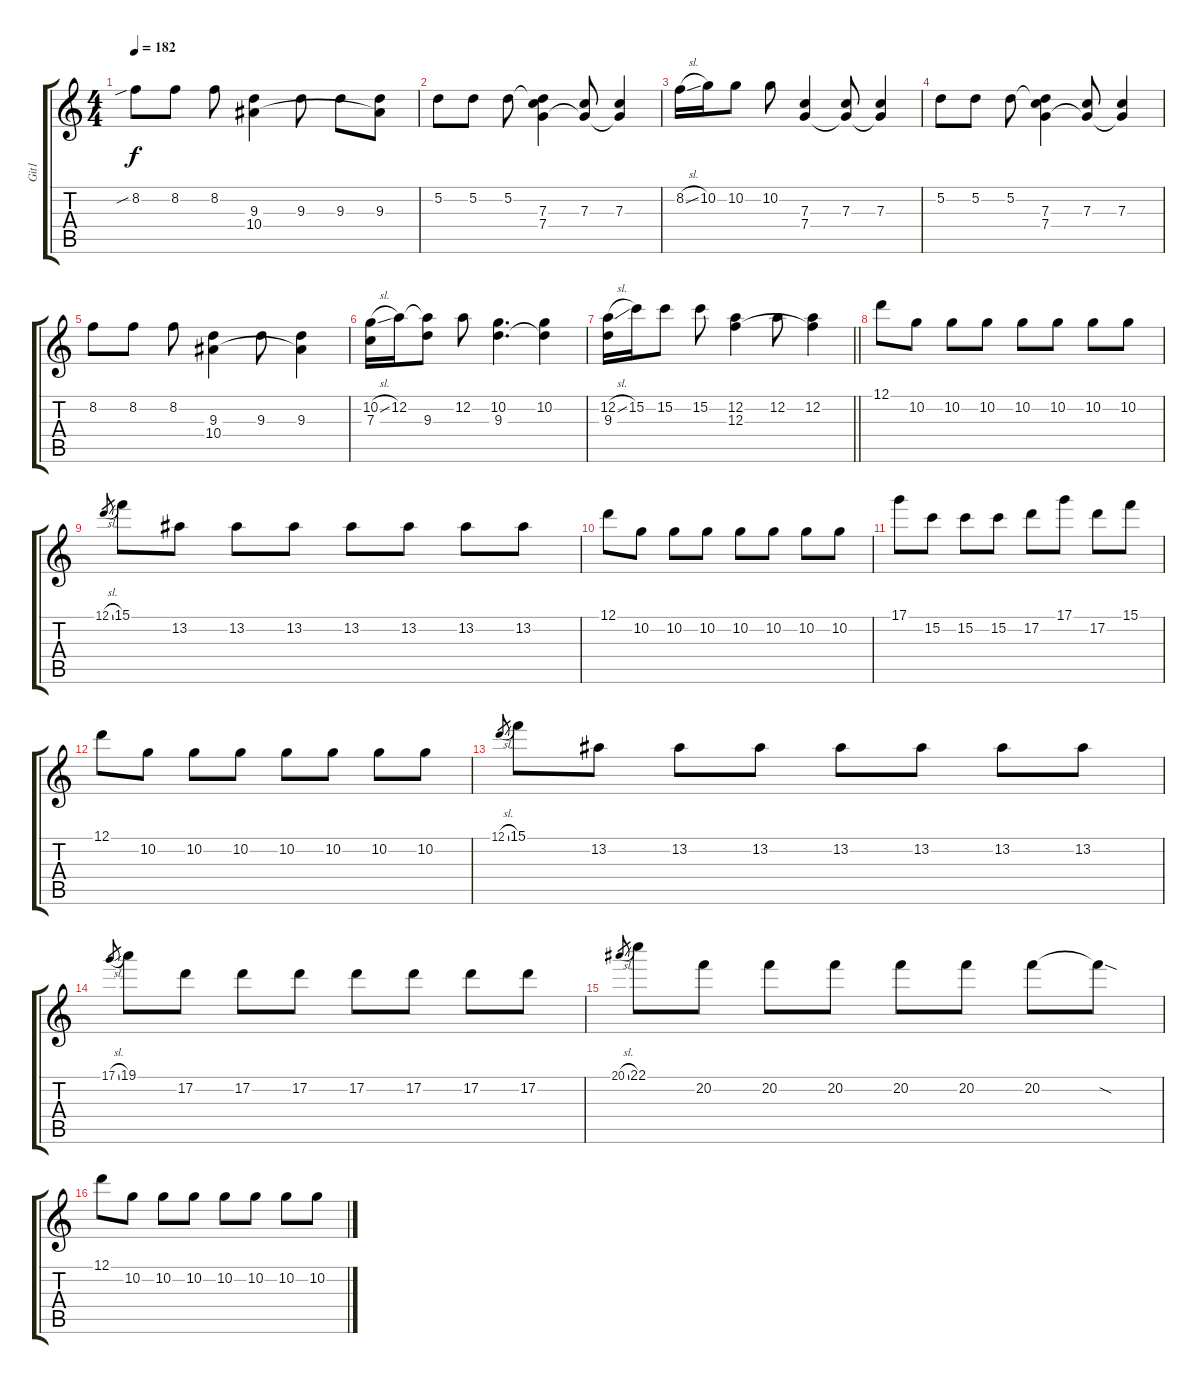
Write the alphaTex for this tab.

\track ("Git1" "Git1") {instrument distortionguitar}
\staff {score tabs}
\tuning (D4 A3 F3 C3 G2 D2) {hide}
\ts (4 4)
\tempo 182
\clef g2
\ks c
8.2{sib}.8{dy f} 8.2.8 8.2.8 (9.3 10.4).4 9.3.8 9.3.8 (9.3 10.4{t}).8 |
5.2.8 5.2.8 5.2.8 (5.2{t} 7.3 7.4).4 (7.3 7.4{t}).8 (7.3 7.4{t}).4 |
8.2{sl}.16 10.2.16 10.2.8 10.2.8 (7.3 7.4).4 (7.3 7.4{t}).8 (7.3 7.4{t}).4 |
5.2.8 5.2.8 5.2.8 (5.2{t} 7.3 7.4).4 (7.3 7.4{t}).8 (7.3 7.4{t}).4 |
8.2.8 8.2.8 8.2.8 (9.3 10.4).4 9.3.8 (9.3 10.4{t}).4 |
(10.2{sl} 7.3).16 12.2.16 (12.2{t} 9.3).8 12.2.8 (10.2 9.3).4{d} (10.2 9.3{t}).4 |
\barLineRight lightlight
(12.2{sl} 9.3).16 15.2.16 15.2.8 15.2.8 (12.2 12.3).4 12.2.8 (12.2 12.3{t}).4 |
12.1.8 10.2.8 10.2.8 10.2.8 10.2.8 10.2.8 10.2.8 10.2.8 |
12.1{sl}.8{gr} 15.1.8 13.2.8 13.2.8 13.2.8 13.2.8 13.2.8 13.2.8 13.2.8 |
12.1.8 10.2.8 10.2.8 10.2.8 10.2.8 10.2.8 10.2.8 10.2.8 |
17.1.8 15.2.8 15.2.8 15.2.8 17.2.8 17.1.8 17.2.8 15.1.8 |
12.1.8 10.2.8 10.2.8 10.2.8 10.2.8 10.2.8 10.2.8 10.2.8 |
12.1{sl}.8{gr} 15.1.8 13.2.8 13.2.8 13.2.8 13.2.8 13.2.8 13.2.8 13.2.8 |
17.1{sl}.8{gr} 19.1.8 17.2.8 17.2.8 17.2.8 17.2.8 17.2.8 17.2.8 17.2.8 |
20.1{sl}.8{gr} 22.1.8 20.2.8 20.2.8 20.2.8 20.2.8 20.2.8 20.2.8 20.2{sod t}.8 |
12.1.8 10.2.8 10.2.8 10.2.8 10.2.8 10.2.8 10.2.8 10.2.8
